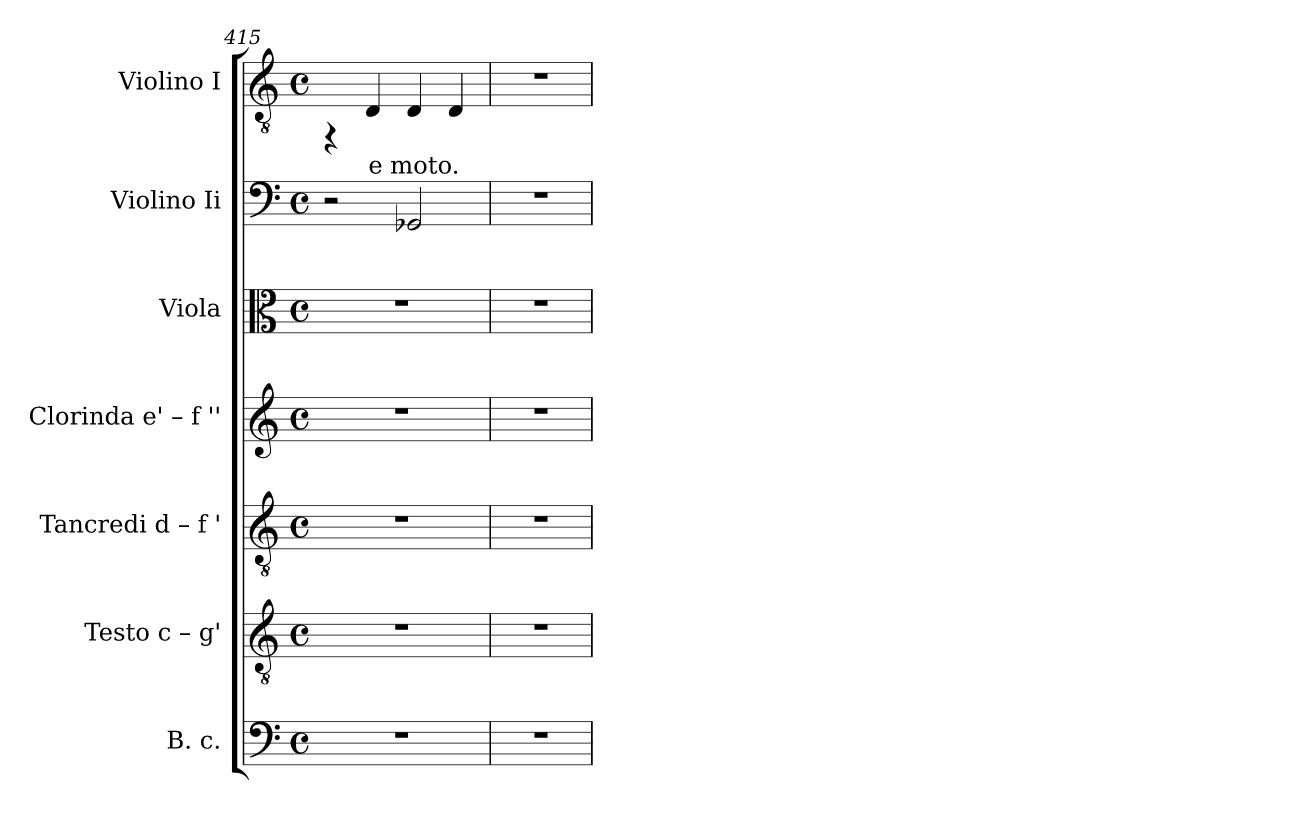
**kern	**kern	**kern	**kern	**kern	**kern	**kern	**text
*part7	*part6	*part5	*part4	*part3	*part2	*part1	*part1
*staff7	*staff6	*staff5	*staff4	*staff3	*staff2	*staff1	*staff1
*I"B. c.	*I"Testo  c – g'	*I"Tancredi  d – f '	*I"Clorinda  e' – f ''	*I"Viola	*I"Violino Ii	*I"Violino I	*
*clefF4	*clefGv2	*clefGv2	*clefG2	*clefC3	*clefF4	*clefGv2	*
*k[]	*k[]	*k[]	*k[]	*k[]	*k[]	*k[]	*
*C:	*C:	*C:	*C:	*C:	*C:	*C:	*
*M4/4	*M4/4	*M4/4	*M4/4	*M4/4	*M4/4	*M4/4	*
*met(c)	*met(c)	*met(c)	*met(c)	*met(c)	*met(c)	*met(c)	*
=415	=415	=415	=415	=415	=415	=415	=415
1r	1r	1r	1r	1r	2r	4rFF	.
!	!	!	!	!	!	!	!LO:LY:b:cj
.	.	.	.	.	.	4D/	e
!	!	!	!	!	!	!	!LO:LY:b:cj
.	.	.	.	.	2GG-/	4D/	moto.
!	!	!	!	!	!	!	!LO:LY:b:cj
.	.	.	.	.	.	4D/	.
=416	=416	=416	=416	=416	=416	=416	=416
1r	1r	1r	1r	1r	1r	1r	.
=	=	=	=	=	=	=	=
*-	*-	*-	*-	*-	*-	*-	*-
